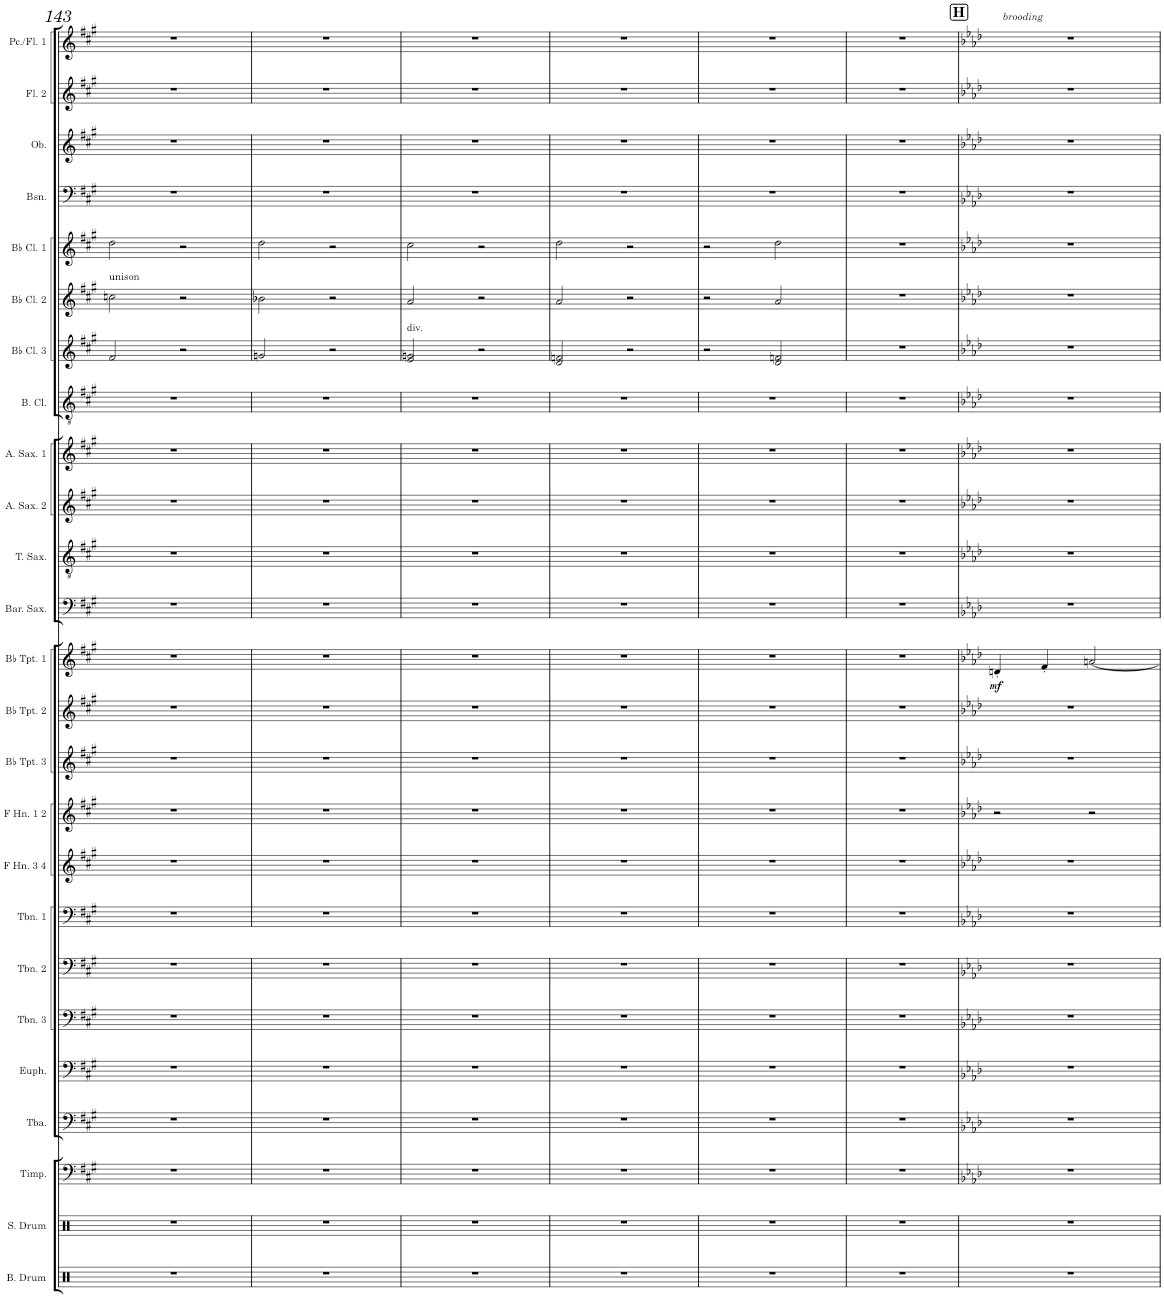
**kern	**kern	**kern	**kern	**kern	**kern	**kern	**kern	**kern	**kern	**kern	**kern	**kern	**dynam	**kern	**kern	**kern	**kern	**kern	**kern	**kern	**kern	**kern	**kern	**kern	**kern
*part25	*part24	*part23	*part22	*part21	*part20	*part19	*part18	*part17	*part16	*part15	*part14	*part13	*part13	*part12	*part11	*part10	*part9	*part8	*part7	*part6	*part5	*part4	*part3	*part2	*part1
*staff25	*staff24	*staff23	*staff22	*staff21	*staff20	*staff19	*staff18	*staff17	*staff16	*staff15	*staff14	*staff13	*staff13	*staff12	*staff11	*staff10	*staff9	*staff8	*staff7	*staff6	*staff5	*staff4	*staff3	*staff2	*staff1
*I"Concert Bass Drum	*I"Concert Snare Drum	*I"Timpani	*I"Tuba	*I"Euphonium	*I"Trombone 3	*I"Trombone 2	*I"Trombone 1	*I"F Horn 3 &amp; 4	*I"F Horn 1 &amp; 2	*I"Bb Trumpet 3	*I"Bb Trumpet 2	*I"Bb Trumpet 1	*	*I"Baritone Saxophone	*I"Tenor Saxophone	*I"Alto Saxophone 2	*I"Alto Saxophone 1	*I"Bass Clarinet	*I"Bb Clarinet 3	*I"Bb Clarinet 2	*I"Bb Clarinet 1	*I"Bassoon	*I"Oboe	*I"Flute 2	*I"Piccolo/Flute 1
*I'B. Drum	*I'S. Drum	*I'Timp.	*I'Tba.	*I'Euph.	*I'Tbn. 3	*I'Tbn. 2	*I'Tbn. 1	*I'F Hn. 3 4	*I'F Hn. 1 2	*I'Bb Tpt. 3	*I'Bb Tpt. 2	*I'Bb Tpt. 1	*	*I'Bar. Sax.	*I'T. Sax.	*I'A. Sax. 2	*I'A. Sax. 1	*I'B. Cl.	*I'Bb Cl. 3	*I'Bb Cl. 2	*I'Bb Cl. 1	*I'Bsn.	*I'Ob.	*I'Fl. 2	*I'Pc./Fl. 1
!!LO:PB:g=z
*clefX	*clefX	*clefF4	*clefF4	*clefF4	*clefF4	*clefF4	*clefF4	*clefG2	*clefG2	*clefG2	*clefG2	*clefG2	*	*clefF4	*clefGv2	*clefG2	*clefG2	*clefGv2	*clefG2	*clefG2	*clefG2	*clefF4	*clefG2	*clefG2	*clefG2
*	*	*	*	*	*	*	*	*ITrd4c7	*ITrd4c7	*ITrd1c2	*ITrd1c2	*ITrd1c2	*	*ITrd12c21	*ITrd8c14	*ITrd5c9	*ITrd5c9	*ITrd8c14	*ITrd1c2	*ITrd1c2	*ITrd1c2	*	*	*	*
*k[]	*k[]	*k[f#c#g#]	*k[f#c#g#]	*k[f#c#g#]	*k[f#c#g#]	*k[f#c#g#]	*k[f#c#g#]	*k[f#c#g#]	*k[f#c#g#]	*k[f#c#g#]	*k[f#c#g#]	*k[f#c#g#]	*	*k[f#c#g#]	*k[f#c#g#]	*k[f#c#g#]	*k[f#c#g#]	*k[f#c#g#]	*k[f#c#g#]	*k[f#c#g#]	*k[f#c#g#]	*k[f#c#g#]	*k[f#c#g#]	*k[f#c#g#]	*k[f#c#g#]
*M4/4	*M4/4	*M4/4	*M4/4	*M4/4	*M4/4	*M4/4	*M4/4	*M4/4	*M4/4	*M4/4	*M4/4	*M4/4	*	*M4/4	*M4/4	*M4/4	*M4/4	*M4/4	*M4/4	*M4/4	*M4/4	*M4/4	*M4/4	*M4/4	*M4/4
=143	=143	=143	=143	=143	=143	=143	=143	=143	=143	=143	=143	=143	=143	=143	=143	=143	=143	=143	=143	=143	=143	=143	=143	=143	=143
!	!	!	!	!	!	!	!	!	!	!	!	!	!	!	!	!	!	!	!	!LO:TX:a:t=unison	!	!	!	!	!
1r	1r	1r	1r	1r	1r	1r	1r	1r	1r	1r	1r	1r	.	1r	1r	1r	1r	1r	2f#/	2ccn\	2dd\	1r	1r	1r	1r
.	.	.	.	.	.	.	.	.	.	.	.	.	.	.	.	.	.	.	2r	2r	2r	.	.	.	.
=144	=144	=144	=144	=144	=144	=144	=144	=144	=144	=144	=144	=144	=144	=144	=144	=144	=144	=144	=144	=144	=144	=144	=144	=144	=144
1r	1r	1r	1r	1r	1r	1r	1r	1r	1r	1r	1r	1r	.	1r	1r	1r	1r	1r	2gn/	2b-X\	2dd\	1r	1r	1r	1r
.	.	.	.	.	.	.	.	.	.	.	.	.	.	.	.	.	.	.	2r	2r	2r	.	.	.	.
=145	=145	=145	=145	=145	=145	=145	=145	=145	=145	=145	=145	=145	=145	=145	=145	=145	=145	=145	=145	=145	=145	=145	=145	=145	=145
!	!	!	!	!	!	!	!	!	!	!	!	!	!	!	!	!	!	!	!LO:TX:a:t=div.	!	!	!	!	!	!
1r	1r	1r	1r	1r	1r	1r	1r	1r	1r	1r	1r	1r	.	1r	1r	1r	1r	1r	2e/ 2gn/	2a/	2cc#\	1r	1r	1r	1r
.	.	.	.	.	.	.	.	.	.	.	.	.	.	.	.	.	.	.	2r	2r	2r	.	.	.	.
=146	=146	=146	=146	=146	=146	=146	=146	=146	=146	=146	=146	=146	=146	=146	=146	=146	=146	=146	=146	=146	=146	=146	=146	=146	=146
1r	1r	1r	1r	1r	1r	1r	1r	1r	1r	1r	1r	1r	.	1r	1r	1r	1r	1r	2d/ 2fn/	2a/	2dd\	1r	1r	1r	1r
.	.	.	.	.	.	.	.	.	.	.	.	.	.	.	.	.	.	.	2r	2r	2r	.	.	.	.
=147	=147	=147	=147	=147	=147	=147	=147	=147	=147	=147	=147	=147	=147	=147	=147	=147	=147	=147	=147	=147	=147	=147	=147	=147	=147
1r	1r	1r	1r	1r	1r	1r	1r	1r	1r	1r	1r	1r	.	1r	1r	1r	1r	1r	2r	2r	2r	1r	1r	1r	1r
.	.	.	.	.	.	.	.	.	.	.	.	.	.	.	.	.	.	.	2d/ 2fn/	2a/	2dd\	.	.	.	.
=148	=148	=148	=148	=148	=148	=148	=148	=148	=148	=148	=148	=148	=148	=148	=148	=148	=148	=148	=148	=148	=148	=148	=148	=148	=148
1r	1r	1r	1r	1r	1r	1r	1r	1r	1r	1r	1r	1r	.	1r	1r	1r	1r	1r	1r	1r	1r	1r	1r	1r	1r
!!LO:REH:place=s1:a:B:cj:fs=14:t=H
=149	=149	=149	=149	=149	=149	=149	=149	=149	=149	=149	=149	=149	=149	=149	=149	=149	=149	=149	=149	=149	=149	=149	=149	=149	=149
*	*	*k[b-e-a-d-]	*k[b-e-a-d-]	*k[b-e-a-d-]	*k[b-e-a-d-]	*k[b-e-a-d-]	*k[b-e-a-d-]	*k[b-e-a-d-]	*k[b-e-a-d-]	*k[b-e-a-d-]	*k[b-e-a-d-]	*k[b-e-a-d-]	*	*k[b-e-a-d-]	*k[b-e-a-d-]	*k[b-e-a-d-]	*k[b-e-a-d-]	*k[b-e-a-d-]	*k[b-e-a-d-]	*k[b-e-a-d-]	*k[b-e-a-d-]	*k[b-e-a-d-]	*k[b-e-a-d-]	*k[b-e-a-d-]	*k[b-e-a-d-]
!	!	!	!	!	!	!	!	!	!	!	!	!	!	!	!	!	!	!	!	!	!	!	!	!	!LO:TX:a:i:t=brooding
!	!	!	!	!	!	!	!	!	!	!	!	!	!LO:DY:b	!	!	!	!	!	!	!	!	!	!	!	!
1r	1r	1r	1r	1r	1r	1r	1r	1r	2r	1r	1r	4dn'/	mf	1r	1r	1r	1r	1r	1r	1r	1r	1r	1r	1r	1r
.	.	.	.	.	.	.	.	.	.	.	.	4f'/	.	.	.	.	.	.	.	.	.	.	.	.	.
.	.	.	.	.	.	.	.	.	2r	.	.	[2an/	.	.	.	.	.	.	.	.	.	.	.	.	.
=	=	=	=	=	=	=	=	=	=	=	=	=	=	=	=	=	=	=	=	=	=	=	=	=	=
*-	*-	*-	*-	*-	*-	*-	*-	*-	*-	*-	*-	*-	*-	*-	*-	*-	*-	*-	*-	*-	*-	*-	*-	*-	*-
